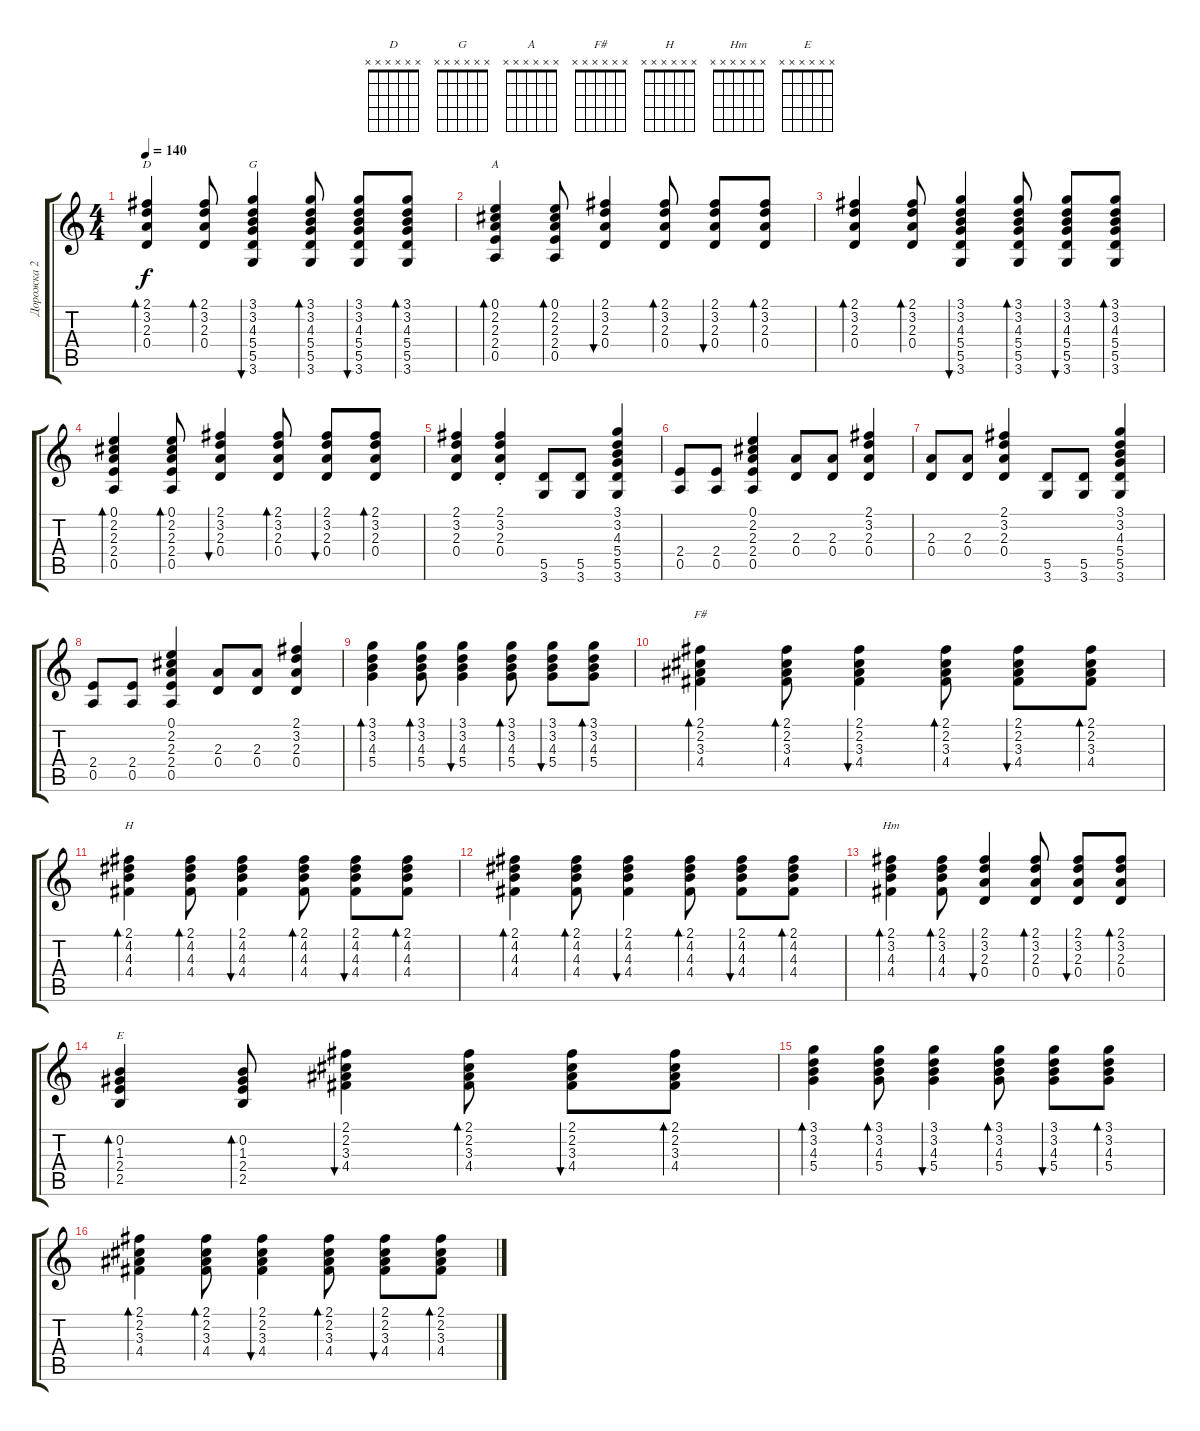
\track ("Дорожка 2" "Дорожка 2") {instrument electricguitarjazz}
\staff {score tabs}
\tuning (E4 B3 G3 D3 A2 E2) {hide}
\chord ("D" x x x x x x)
\chord ("G" x x x x x x)
\chord ("A" x x x x x x)
\chord ("F#" x x x x x x)
\chord ("H" x x x x x x)
\chord ("Hm" x x x x x x)
\chord ("E" x x x x x x)
\ts (4 4)
\tempo 140
\clef g2
\ks c
(2.1 3.2 2.3 0.4).4{bd 60 ch "D" dy f instrument acousticguitarsteel} (2.1 3.2 2.3 0.4).8{bd 60} (3.1 3.2 4.3 5.4 5.5 3.6).4{bu 60 ch "G"} (3.1 3.2 4.3 5.4 5.5 3.6).8{bd 60} (3.1 3.2 4.3 5.4 5.5 3.6).8{bu 60} (3.1 3.2 4.3 5.4 5.5 3.6).8{bd 60} |
(0.1 2.2 2.3 2.4 0.5).4{bd 60 ch "A" instrument acousticguitarsteel} (0.1 2.2 2.3 2.4 0.5).8{bd 60} (2.1 3.2 2.3 0.4).4{bu 60} (2.1 3.2 2.3 0.4).8{bd 60} (2.1 3.2 2.3 0.4).8{bu 60} (2.1 3.2 2.3 0.4).8{bd 60} |
(2.1 3.2 2.3 0.4).4{bd 60 instrument acousticguitarsteel} (2.1 3.2 2.3 0.4).8{bd 60} (3.1 3.2 4.3 5.4 5.5 3.6).4{bu 60} (3.1 3.2 4.3 5.4 5.5 3.6).8{bd 60} (3.1 3.2 4.3 5.4 5.5 3.6).8{bu 60} (3.1 3.2 4.3 5.4 5.5 3.6).8{bd 60} |
(0.1 2.2 2.3 2.4 0.5).4{bd 60 instrument acousticguitarsteel} (0.1 2.2 2.3 2.4 0.5).8{bd 60} (2.1 3.2 2.3 0.4).4{bu 60} (2.1 3.2 2.3 0.4).8{bd 60} (2.1 3.2 2.3 0.4).8{bu 60} (2.1 3.2 2.3 0.4).8{bd 60} |
(2.1 3.2 2.3 0.4).4 (2.1 3.2 2.3 0.4{st}).4 (5.5 3.6).8 (5.5 3.6).8 (3.1 3.2 4.3 5.4 5.5 3.6).4 |
(2.4 0.5).8 (2.4 0.5).8 (0.1 2.2 2.3 2.4 0.5).4 (2.3 0.4).8 (2.3 0.4).8 (2.1 3.2 2.3 0.4).4 |
(2.3 0.4).8 (2.3 0.4).8 (2.1 3.2 2.3 0.4).4 (5.5 3.6).8 (5.5 3.6).8 (3.1 3.2 4.3 5.4 5.5 3.6).4 |
(2.4 0.5).8 (2.4 0.5).8 (0.1 2.2 2.3 2.4 0.5).4 (2.3 0.4).8 (2.3 0.4).8 (2.1 3.2 2.3 0.4).4 |
(3.1 3.2 4.3 5.4).4{bd 60 instrument acousticguitarsteel} (3.1 3.2 4.3 5.4).8{bd 60} (3.1 3.2 4.3 5.4).4{bu 60} (3.1 3.2 4.3 5.4).8{bd 60} (3.1 3.2 4.3 5.4).8{bu 60} (3.1 3.2 4.3 5.4).8{bd 60} |
(2.1 2.2 3.3 4.4).4{bd 60 ch "F#" instrument acousticguitarsteel} (2.1 2.2 3.3 4.4).8{bd 60} (2.1 2.2 3.3 4.4).4{bu 60} (2.1 2.2 3.3 4.4).8{bd 60} (2.1 2.2 3.3 4.4).8{bu 60} (2.1 2.2 3.3 4.4).8{bd 60} |
(2.1 4.2 4.3 4.4).4{bd 60 ch "H" instrument acousticguitarsteel} (2.1 4.2 4.3 4.4).8{bd 60} (2.1 4.2 4.3 4.4).4{bu 60} (2.1 4.2 4.3 4.4).8{bd 60} (2.1 4.2 4.3 4.4).8{bu 60} (2.1 4.2 4.3 4.4).8{bd 60} |
(2.1 4.2 4.3 4.4).4{bd 60 instrument acousticguitarsteel} (2.1 4.2 4.3 4.4).8{bd 60} (2.1 4.2 4.3 4.4).4{bu 60} (2.1 4.2 4.3 4.4).8{bd 60} (2.1 4.2 4.3 4.4).8{bu 60} (2.1 4.2 4.3 4.4).8{bd 60} |
(2.1 3.2 4.3 4.4).4{bd 60 ch "Hm" instrument acousticguitarsteel} (2.1 3.2 4.3 4.4).8{bd 60} (2.1 3.2 2.3 0.4).4{bu 60} (2.1 3.2 2.3 0.4).8{bd 60} (2.1 3.2 2.3 0.4).8{bu 60} (2.1 3.2 2.3 0.4).8{bd 60} |
(0.2 1.3 2.4 2.5).4{bd 60 ch "E" instrument acousticguitarsteel} (0.2 1.3 2.4 2.5).8{bd 60} (2.1 2.2 3.3 4.4).4{bu 60} (2.1 2.2 3.3 4.4).8{bd 60} (2.1 2.2 3.3 4.4).8{bu 60} (2.1 2.2 3.3 4.4).8{bd 60} |
(3.1 3.2 4.3 5.4).4{bd 60 instrument acousticguitarsteel} (3.1 3.2 4.3 5.4).8{bd 60} (3.1 3.2 4.3 5.4).4{bu 60} (3.1 3.2 4.3 5.4).8{bd 60} (3.1 3.2 4.3 5.4).8{bu 60} (3.1 3.2 4.3 5.4).8{bd 60} |
(2.1 2.2 3.3 4.4).4{bd 60 instrument acousticguitarsteel} (2.1 2.2 3.3 4.4).8{bd 60} (2.1 2.2 3.3 4.4).4{bu 60} (2.1 2.2 3.3 4.4).8{bd 60} (2.1 2.2 3.3 4.4).8{bu 60} (2.1 2.2 3.3 4.4).8{bd 60}
